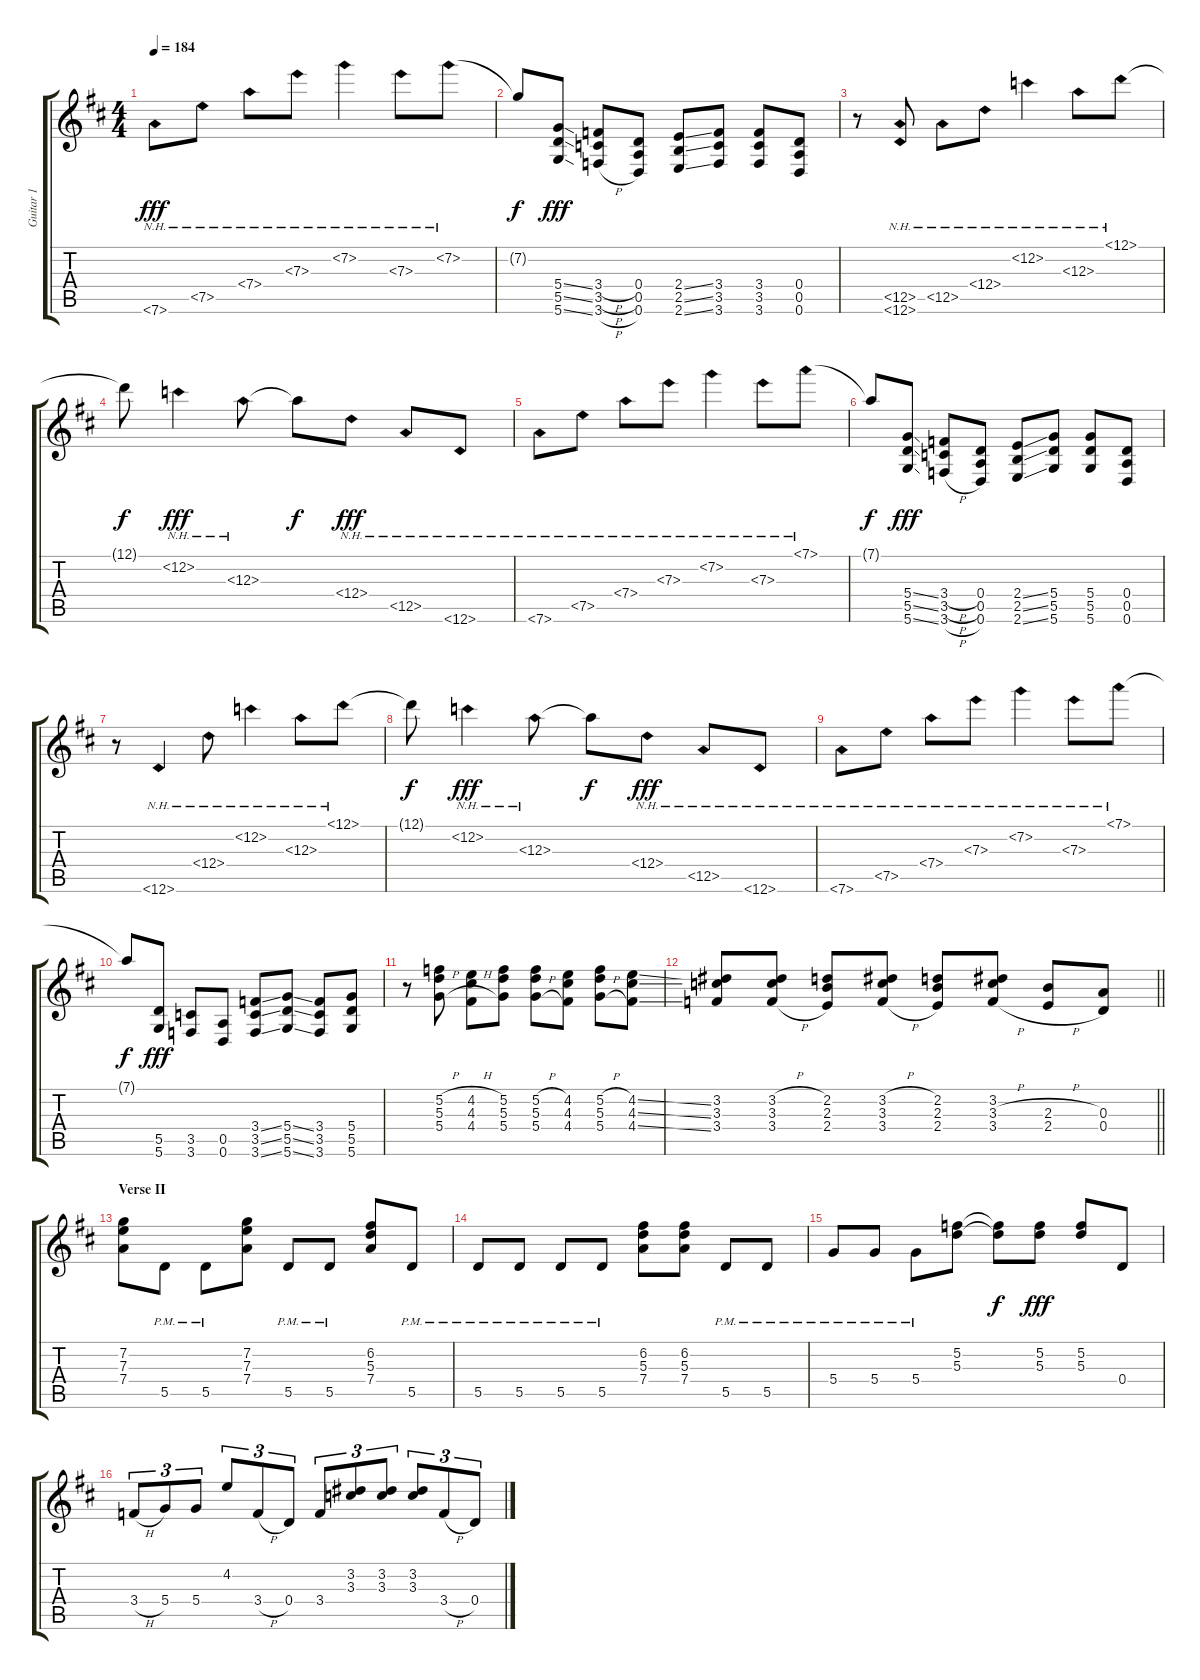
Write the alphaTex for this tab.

\track ("Guitar 1" "Guitar 1") {instrument electricguitarclean}
\staff {score tabs}
\tuning (D4 C4 A3 D3 A2 D2) {hide}
\ts (4 4)
\tempo 184
\clef g2
\ks d
7.6{nh}.8{dy fff} 7.5{nh}.8 7.4{nh}.8 7.3{nh}.8 7.2{nh}.4 7.3{nh}.8 7.2{nh}.8 |
7.2{t}.8{dy f} (5.4{ss} 5.5{ss} 5.6{ss}).8{dy fff instrument overdrivenguitar} (3.4{h} 3.5{h} 3.6{h}).8 (0.4 0.5 0.6).8 (2.4{ss} 2.5{ss} 2.6{ss}).8 (3.4 3.5 3.6).8 (3.4 3.5 3.6).8 (0.4 0.5 0.6).8 |
r.8{instrument electricguitarclean} (12.5{nh} 12.6{nh}).8 12.5{nh}.8 12.4{nh}.8 12.2{nh}.4 12.3{nh}.8 12.1{nh}.8 |
12.1{t}.8{dy f} 12.2{nh}.4{dy fff} 12.3{nh}.8 12.3{t}.8{dy f} 12.4{nh}.8{dy fff} 12.5{nh}.8 12.6{nh}.8 |
7.6{nh}.8 7.5{nh}.8 7.4{nh}.8 7.3{nh}.8 7.2{nh}.4 7.3{nh}.8 7.1{nh}.8 |
7.1{t}.8{dy f} (5.4{ss} 5.5{ss} 5.6{ss}).8{dy fff instrument overdrivenguitar} (3.4{h} 3.5{h} 3.6{h}).8 (0.4 0.5 0.6).8 (2.4{ss} 2.5{ss} 2.6{ss}).8 (5.4 5.5 5.6).8 (5.4 5.5 5.6).8 (0.4 0.5 0.6).8 |
r.8{instrument electricguitarclean} 12.6{nh}.4 12.4{nh}.8 12.2{nh}.4 12.3{nh}.8 12.1{nh}.8 |
12.1{t}.8{dy f} 12.2{nh}.4{dy fff} 12.3{nh}.8 12.3{t}.8{dy f} 12.4{nh}.8{dy fff} 12.5{nh}.8 12.6{nh}.8 |
7.6{nh}.8 7.5{nh}.8 7.4{nh}.8 7.3{nh}.8 7.2{nh}.4 7.3{nh}.8 7.1{nh}.8 |
7.1{t}.8{dy f} (5.5 5.6).8{dy fff instrument overdrivenguitar} (3.5 3.6).8 (0.5 0.6).8 (3.4{ss} 3.5{ss} 3.6{ss}).8 (5.4{ss} 5.5{ss} 5.6{ss}).8 (3.4 3.5 3.6).8 (5.4 5.5 5.6).8 |
r.8 (5.2{h} 5.3{h} 5.4{h}).8 (4.2{h} 4.3{h} 4.4{h}).8 (5.2 5.3 5.4).8 (5.2{h} 5.3{h} 5.4{h}).8 (4.2 4.3 4.4).8 (5.2{h} 5.3{h} 5.4{h}).8 (4.2{ss} 4.3{ss} 4.4{ss}).8 |
\barLineRight lightlight
(3.2 3.3 3.4).8 (3.2{h} 3.3{h} 3.4{h}).8 (2.2 2.3 2.4).8 (3.2{h} 3.3{h} 3.4{h}).8 (2.2 2.3 2.4).8 (3.2 3.3{h} 3.4{h}).8 (2.3{h} 2.4{h}).8 (0.3 0.4).8 |
\section ("" "Verse II")
(7.2 7.3 7.4).8 5.5{pm}.8 5.5{pm}.8 (7.2 7.3 7.4).8 5.5{pm}.8 5.5{pm}.8 (6.2 5.3 7.4).8 5.5{pm}.8 |
5.5{pm}.8 5.5{pm}.8 5.5{pm}.8 5.5{pm}.8 (6.2 5.3 7.4).8 (6.2 5.3 7.4).8 5.5{pm}.8 5.5{pm}.8 |
5.4{pm}.8 5.4{pm}.8 5.4{pm}.8 (5.2 5.3).8 (5.2{t} 5.3{t}).8{dy f} (5.2 5.3).8{dy fff} (5.2 5.3).8 0.4.8 |
3.4{h}.8{tu (3 2)} 5.4.8{tu (3 2)} 5.4.8{tu (3 2)} 4.2.8{tu (3 2)} 3.4{h}.8{tu (3 2)} 0.4.8{tu (3 2)} 3.4.8{tu (3 2)} (3.2 3.3).8{tu (3 2)} (3.2 3.3).8{tu (3 2)} (3.2 3.3).8{tu (3 2)} 3.4{h}.8{tu (3 2)} 0.4.8{tu (3 2)}
